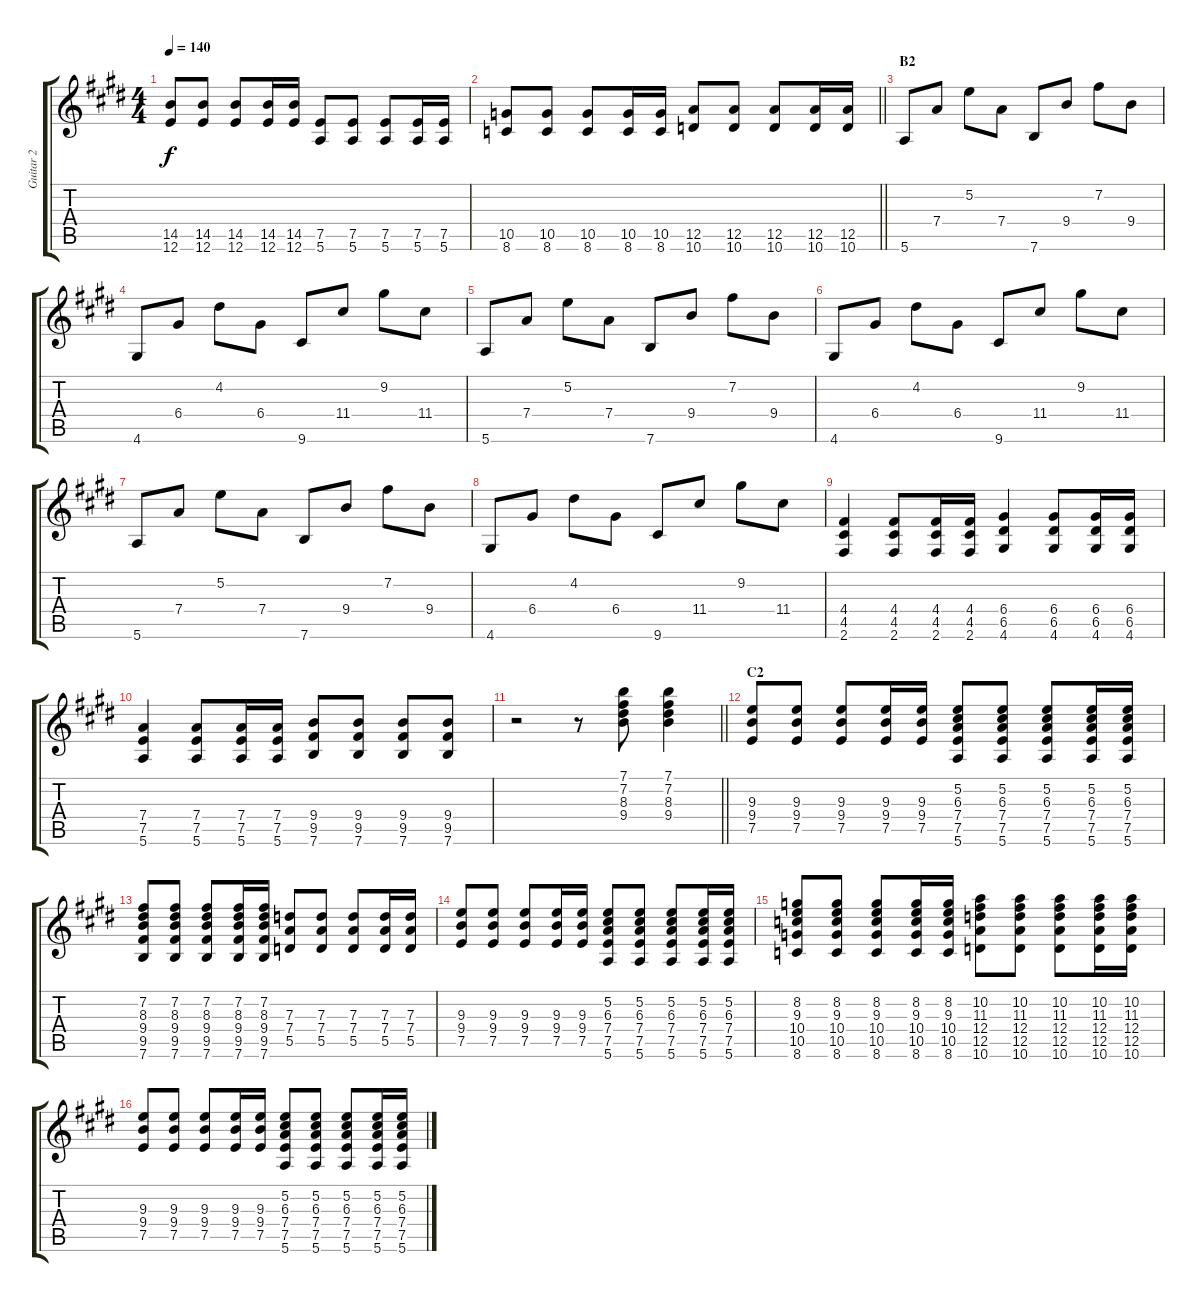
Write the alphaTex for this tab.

\track ("Guitar 2" "Guitar 2") {instrument overdrivenguitar}
\staff {score tabs}
\tuning (E4 B3 G3 D3 A2 E2) {hide}
\ts (4 4)
\tempo 140
\clef g2
\ks e
(14.5 12.6).8{dy f} (14.5 12.6).8 (14.5 12.6).8 (14.5 12.6).16 (14.5 12.6).16 (7.5 5.6).8 (7.5 5.6).8 (7.5 5.6).8 (7.5 5.6).16 (7.5 5.6).16 |
\barLineRight lightlight
(10.5 8.6).8 (10.5 8.6).8 (10.5 8.6).8 (10.5 8.6).16 (10.5 8.6).16 (12.5 10.6).8 (12.5 10.6).8 (12.5 10.6).8 (12.5 10.6).16 (12.5 10.6).16 |
\section ("" "B2")
5.6.8 7.4.8 5.2.8 7.4.8 7.6.8 9.4.8 7.2.8 9.4.8 |
4.6.8 6.4.8 4.2.8 6.4.8 9.6.8 11.4.8 9.2.8 11.4.8 |
5.6.8 7.4.8 5.2.8 7.4.8 7.6.8 9.4.8 7.2.8 9.4.8 |
4.6.8 6.4.8 4.2.8 6.4.8 9.6.8 11.4.8 9.2.8 11.4.8 |
5.6.8 7.4.8 5.2.8 7.4.8 7.6.8 9.4.8 7.2.8 9.4.8 |
4.6.8 6.4.8 4.2.8 6.4.8 9.6.8 11.4.8 9.2.8 11.4.8 |
(4.4 4.5 2.6).4 (4.4 4.5 2.6).8 (4.4 4.5 2.6).16 (4.4 4.5 2.6).16 (6.4 6.5 4.6).4 (6.4 6.5 4.6).8 (6.4 6.5 4.6).16 (6.4 6.5 4.6).16 |
(7.4 7.5 5.6).4 (7.4 7.5 5.6).8 (7.4 7.5 5.6).16 (7.4 7.5 5.6).16 (9.4 9.5 7.6).8 (9.4 9.5 7.6).8 (9.4 9.5 7.6).8 (9.4 9.5 7.6).8 |
\barLineRight lightlight
r.2 r.8 (7.1 7.2 8.3 9.4).8 (7.1 7.2 8.3 9.4).4 |
\section ("" "C2")
(9.3 9.4 7.5).8 (9.3 9.4 7.5).8 (9.3 9.4 7.5).8 (9.3 9.4 7.5).16 (9.3 9.4 7.5).16 (5.2 6.3 7.4 7.5 5.6).8 (5.2 6.3 7.4 7.5 5.6).8 (5.2 6.3 7.4 7.5 5.6).8 (5.2 6.3 7.4 7.5 5.6).16 (5.2 6.3 7.4 7.5 5.6).16 |
(7.2 8.3 9.4 9.5 7.6).8 (7.2 8.3 9.4 9.5 7.6).8 (7.2 8.3 9.4 9.5 7.6).8 (7.2 8.3 9.4 9.5 7.6).16 (7.2 8.3 9.4 9.5 7.6).16 (7.3 7.4 5.5).8 (7.3 7.4 5.5).8 (7.3 7.4 5.5).8 (7.3 7.4 5.5).16 (7.3 7.4 5.5).16 |
(9.3 9.4 7.5).8 (9.3 9.4 7.5).8 (9.3 9.4 7.5).8 (9.3 9.4 7.5).16 (9.3 9.4 7.5).16 (5.2 6.3 7.4 7.5 5.6).8 (5.2 6.3 7.4 7.5 5.6).8 (5.2 6.3 7.4 7.5 5.6).8 (5.2 6.3 7.4 7.5 5.6).16 (5.2 6.3 7.4 7.5 5.6).16 |
(8.2 9.3 10.4 10.5 8.6).8 (8.2 9.3 10.4 10.5 8.6).8 (8.2 9.3 10.4 10.5 8.6).8 (8.2 9.3 10.4 10.5 8.6).16 (8.2 9.3 10.4 10.5 8.6).16 (10.2 11.3 12.4 12.5 10.6).8 (10.2 11.3 12.4 12.5 10.6).8 (10.2 11.3 12.4 12.5 10.6).8 (10.2 11.3 12.4 12.5 10.6).16 (10.2 11.3 12.4 12.5 10.6).16 |
(9.3 9.4 7.5).8 (9.3 9.4 7.5).8 (9.3 9.4 7.5).8 (9.3 9.4 7.5).16 (9.3 9.4 7.5).16 (5.2 6.3 7.4 7.5 5.6).8 (5.2 6.3 7.4 7.5 5.6).8 (5.2 6.3 7.4 7.5 5.6).8 (5.2 6.3 7.4 7.5 5.6).16 (5.2 6.3 7.4 7.5 5.6).16
